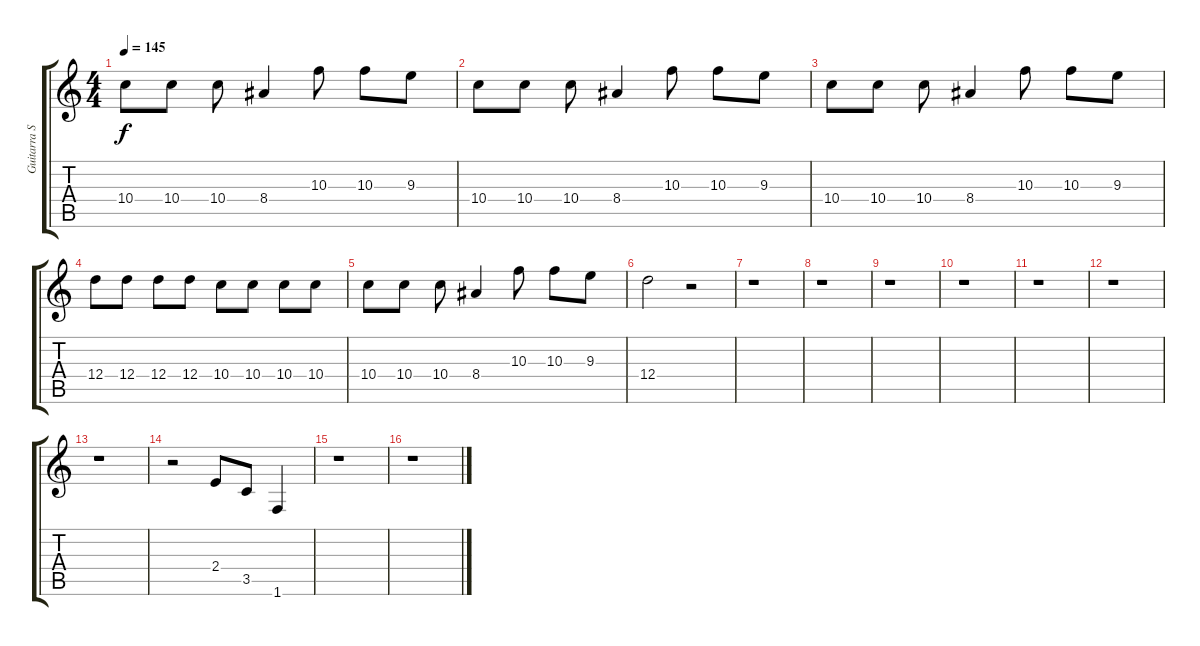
\track ("Guitarra Solo" "Guitarra S") {instrument distortionguitar}
\staff {score tabs}
\tuning (E4 B3 G3 D3 A2 E2) {hide}
\ts (4 4)
\tempo 145
\clef g2
\ks c
10.4.8{dy f instrument distortionguitar} 10.4.8 10.4.8 8.4.4 10.3.8 10.3.8 9.3.8 |
10.4.8 10.4.8 10.4.8 8.4.4 10.3.8 10.3.8 9.3.8 |
10.4.8 10.4.8 10.4.8 8.4.4 10.3.8 10.3.8 9.3.8 |
12.4.8 12.4.8 12.4.8 12.4.8 10.4.8 10.4.8 10.4.8 10.4.8 |
10.4.8 10.4.8 10.4.8 8.4.4 10.3.8 10.3.8 9.3.8 |
12.4.2 r.2 |
r.1 |
r.1 |
r.1 |
r.1 |
r.1 |
r.1 |
r.1 |
r.2 2.4.8 3.5.8 1.6.4 |
r.1 |
r.1
